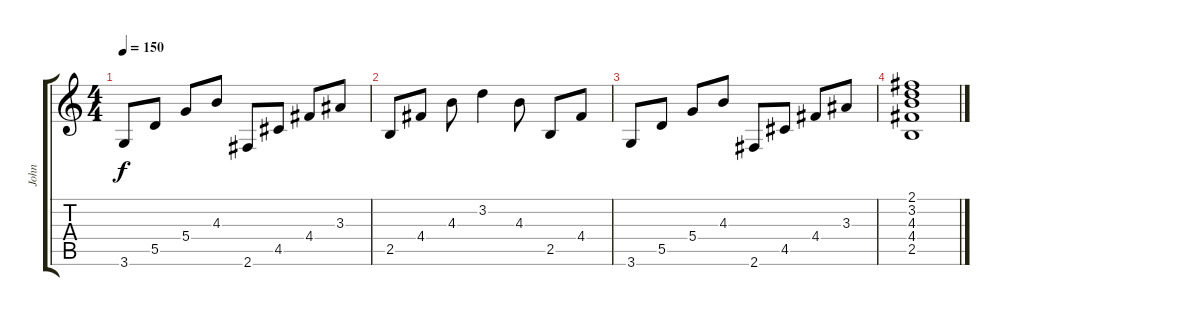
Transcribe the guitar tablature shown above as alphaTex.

\track ("John" "John") {instrument electricguitarclean}
\staff {score tabs}
\tuning (E4 B3 G3 D3 A2 E2) {hide}
\ts (4 4)
\tempo 150
\clef g2
\ks c
3.6.8{dy f} 5.5.8 5.4.8 4.3.8 2.6.8 4.5.8 4.4.8 3.3.8 |
2.5.8 4.4.8 4.3.8 3.2.4 4.3.8 2.5.8 4.4.8 |
3.6.8 5.5.8 5.4.8 4.3.8 2.6.8 4.5.8 4.4.8 3.3.8 |
(2.1 3.2 4.3 4.4 2.5).1
